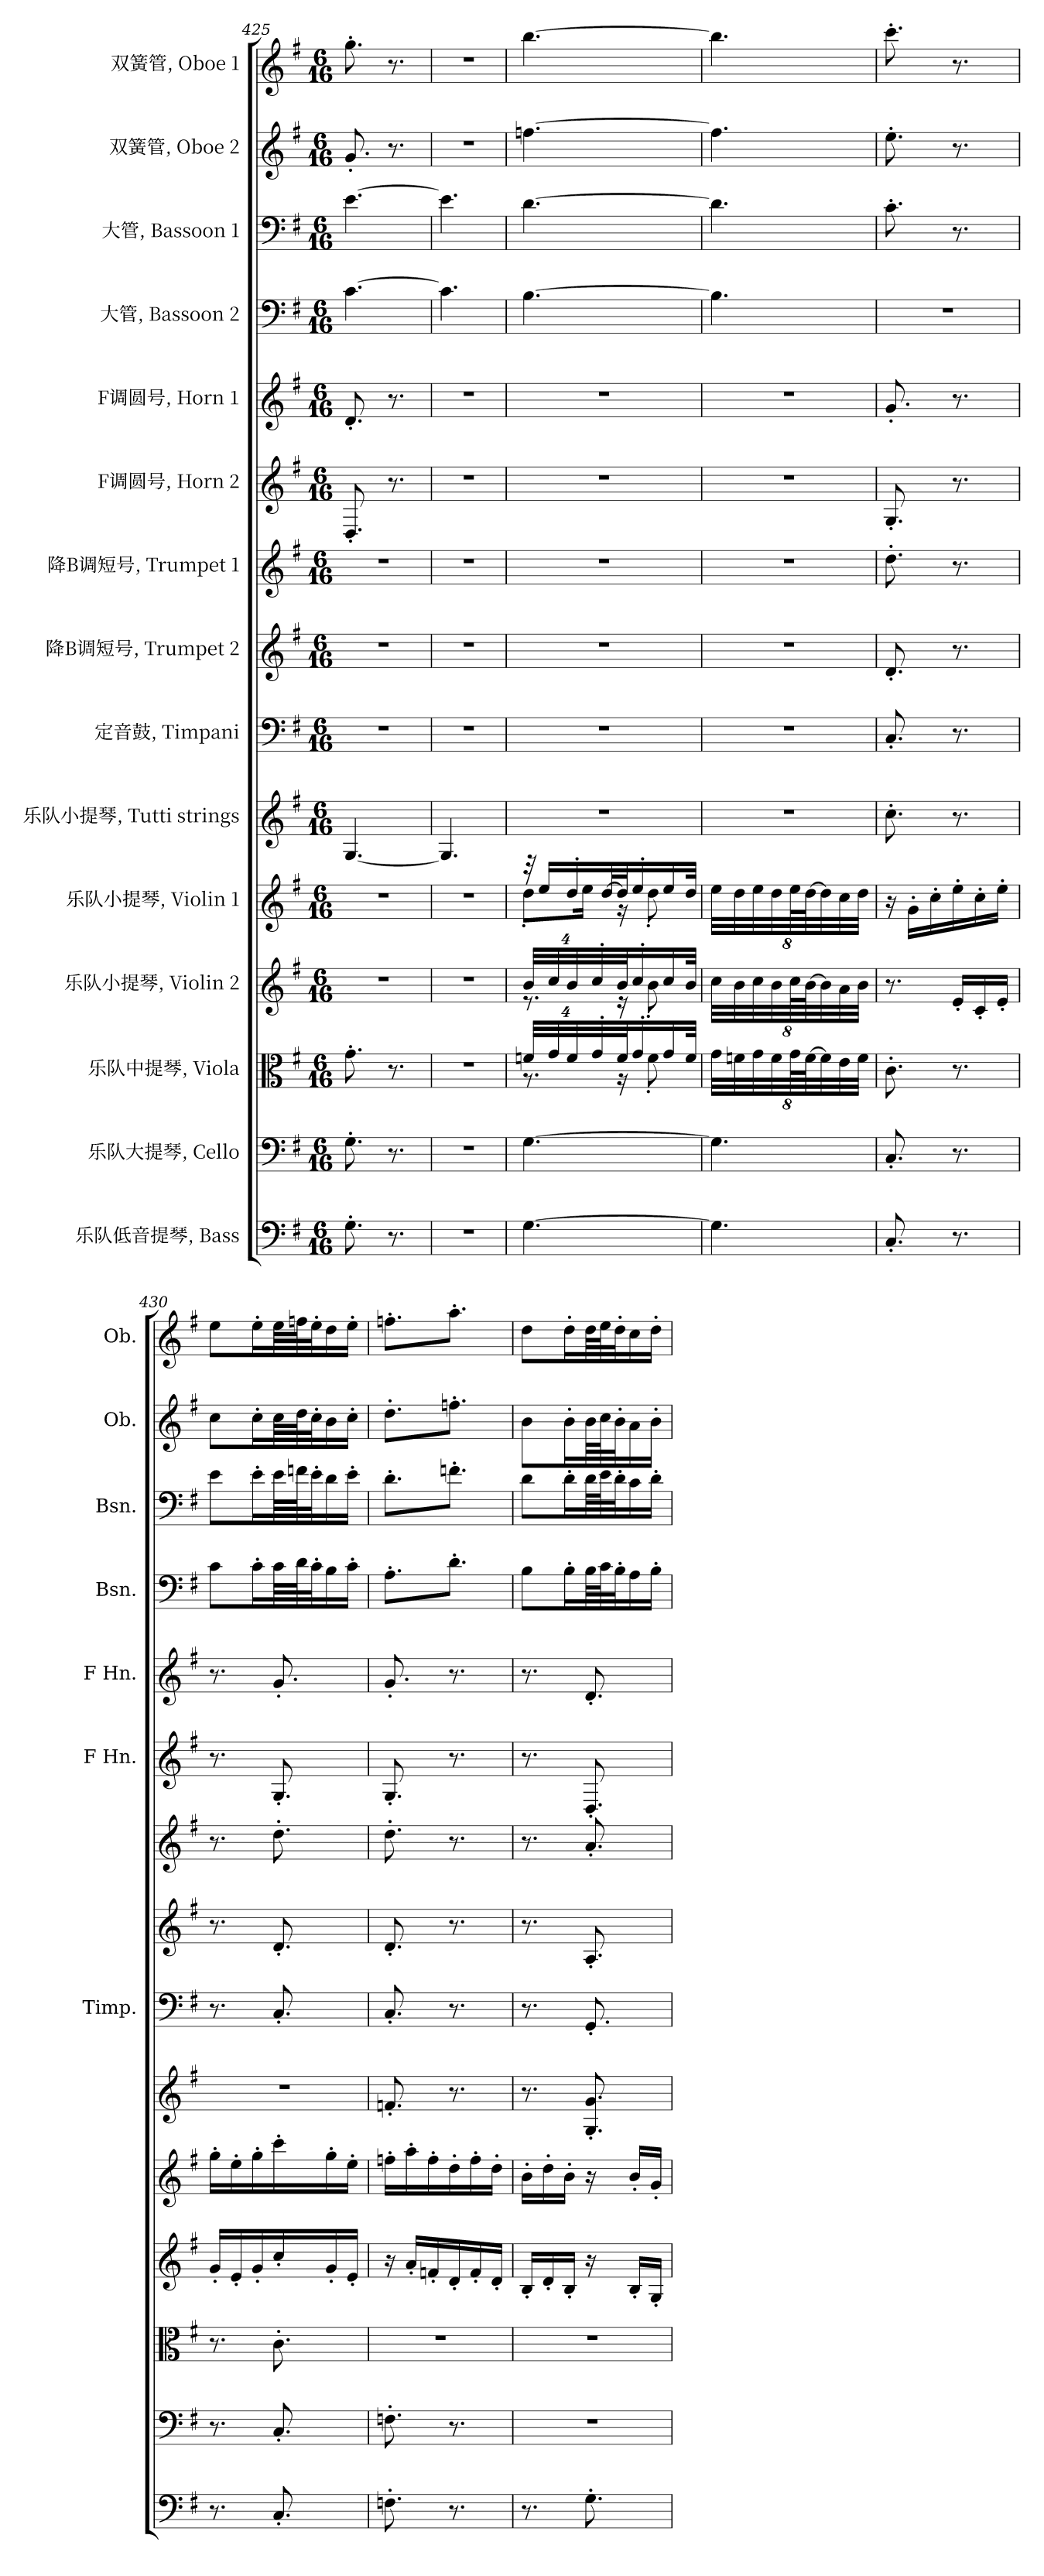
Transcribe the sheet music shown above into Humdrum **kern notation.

**kern	**kern	**kern	**kern	**kern	**kern	**kern	**kern	**kern	**kern	**kern	**kern	**kern	**kern	**kern
*part15	*part14	*part13	*part12	*part11	*part10	*part9	*part8	*part7	*part6	*part5	*part4	*part3	*part2	*part1
*staff15	*staff14	*staff13	*staff12	*staff11	*staff10	*staff9	*staff8	*staff7	*staff6	*staff5	*staff4	*staff3	*staff2	*staff1
*I"乐队低音提琴, Bass	*I"乐队大提琴, Cello	*I"乐队中提琴, Viola	*I"乐队小提琴, Violin 2	*I"乐队小提琴, Violin 1	*I"乐队小提琴, Tutti strings	*I"定音鼓, Timpani	*I"降B调短号, Trumpet 2	*I"降B调短号, Trumpet 1	*I"F调圆号, Horn 2	*I"F调圆号, Horn 1	*I"大管, Bassoon 2	*I"大管, Bassoon 1	*I"双簧管, Oboe 2	*I"双簧管, Oboe 1
*	*	*	*	*	*	*I'Timp.	*	*	*I'F Hn.	*I'F Hn.	*I'Bsn.	*I'Bsn.	*I'Ob.	*I'Ob.
*clefF4	*clefF4	*clefC3	*clefG2	*clefG2	*clefG2	*clefF4	*clefG2	*clefG2	*clefG2	*clefG2	*clefF4	*clefF4	*clefG2	*clefG2
*ITrd7c12	*	*	*	*	*	*	*ITrd1c2	*ITrd1c2	*ITrd4c7	*ITrd4c7	*	*	*	*
*k[f#]	*k[f#]	*k[f#]	*k[f#]	*k[f#]	*k[f#]	*k[f#]	*k[b-]	*k[b-]	*k[]	*k[]	*k[f#]	*k[f#]	*k[f#]	*k[f#]
*M6/16	*M6/16	*M6/16	*M6/16	*M6/16	*M6/16	*M6/16	*M6/16	*M6/16	*M6/16	*M6/16	*M6/16	*M6/16	*M6/16	*M6/16
*MM122	*MM122	*MM122	*MM122	*MM122	*MM122	*MM122	*MM122	*MM122	*MM122	*MM122	*MM122	*MM122	*MM122	*MM122
=425	=425	=425	=425	=425	=425	=425	=425	=425	=425	=425	=425	=425	=425	=425
8.GG'\	8.G'\	8.g'\	4.r	4.r	[4.G/	4.r	4.r	4.r	8.GG'/	8.G'/	[4.c\	[4.e\	8.g'/	8.gg'\
8.r	8.r	8.r	.	.	.	.	.	.	8.r	8.r	.	.	8.r	8.r
=426	=426	=426	=426	=426	=426	=426	=426	=426	=426	=426	=426	=426	=426	=426
4.r	4.r	4.r	4.r	4.r	4.G/]	4.r	4.r	4.r	4.r	4.r	4.c\]	4.e\]	4.r	4.r
=427	=427	=427	=427	=427	=427	=427	=427	=427	=427	=427	=427	=427	=427	=427
*	*	*Xbrackettup	*Xbrackettup	*	*	*	*	*	*	*	*	*	*	*
*	*	*^	*^	*^	*	*	*	*	*	*	*	*	*	*
[4.GG\	[4.G\	64%3fn/LL	8.r	64%3b/LL	8.r	32r	8dd'\L	4.r	4.r	4.r	4.r	4.r	4.r	[4.B\	[4.d\	[4.ffn\	[4.bb\
.	.	.	.	.	.	16ee/LL	.	.	.	.	.	.	.	.	.	.	.
.	.	64%3g/	.	64%3cc/	.	.	.	.	.	.	.	.	.	.	.	.	.
.	.	64%3f/	.	64%3b/	.	16dd'/	.	.	.	.	.	.	.	.	.	.	.
.	.	.	.	.	.	.	16ee\Jk	.	.	.	.	.	.	.	.	.	.
.	.	64%3g'/	.	64%3cc'/	.	.	.	.	.	.	.	.	.	.	.	.	.
.	.	.	.	.	.	[32dd/L	.	.	.	.	.	.	.	.	.	.	.
.	.	32f/K	16r	32b/K	16r	32dd/J]	16r	.	.	.	.	.	.	.	.	.	.
.	.	16g'/	.	16cc'/	.	16ee'/	.	.	.	.	.	.	.	.	.	.	.
.	.	.	8f'\	.	8b'\	.	8dd'\	.	.	.	.	.	.	.	.	.	.
.	.	16g/	.	16cc/	.	16ee/	.	.	.	.	.	.	.	.	.	.	.
.	.	32f/JJk	.	32b/JJk	.	32dd/JJk	.	.	.	.	.	.	.	.	.	.	.
*	*	*v	*v	*	*	*v	*v	*	*	*	*	*	*	*	*	*	*
*	*	*	*v	*v	*	*	*	*	*	*	*	*	*	*	*
=428	=428	=428	=428	=428	=428	=428	=428	=428	=428	=428	=428	=428	=428	=428
*	*	*	*	*Xbrackettup	*	*	*	*	*	*	*	*	*	*
4.GG\]	4.G\]	64%3g\LL	64%3cc\LL	64%3ee\LL	4.r	4.r	4.r	4.r	4.r	4.r	4.B\]	4.d\]	4.ff\]	4.bb\]
.	.	64%3fn\	64%3b\	64%3dd\	.	.	.	.	.	.	.	.	.	.
.	.	64%3g\	64%3cc\	64%3ee\	.	.	.	.	.	.	.	.	.	.
.	.	64%3f\	64%3b\	64%3dd\	.	.	.	.	.	.	.	.	.	.
.	.	128%3g\L	128%3cc\L	128%3ee\L	.	.	.	.	.	.	.	.	.	.
.	.	[128%3f\J	[128%3b\J	[128%3dd\J	.	.	.	.	.	.	.	.	.	.
.	.	64%3f\]	64%3b\]	64%3dd\]	.	.	.	.	.	.	.	.	.	.
.	.	64%3e\	64%3a\	64%3cc\	.	.	.	.	.	.	.	.	.	.
.	.	64%3f\JJ	64%3b\JJ	64%3dd\JJ	.	.	.	.	.	.	.	.	.	.
!!LO:PB:g=z
=429	=429	=429	=429	=429	=429	=429	=429	=429	=429	=429	=429	=429	=429	=429
*	*	*	*	*	*	*	*	*	*	*	*	*	*	*MM128
8.CC'/	8.C'/	8.c'\	8.r	16r	8.cc'\	8.C'/	8.c'/	8.cc'\	8.C'/	8.c'/	4.r	8.c'\	8.ee'\	8.ccc'\
.	.	.	.	16g'\LL	.	.	.	.	.	.	.	.	.	.
.	.	.	.	16cc'\	.	.	.	.	.	.	.	.	.	.
8.r	8.r	8.r	16e'/LL	16ee'\	8.r	8.r	8.r	8.r	8.r	8.r	.	8.r	8.r	8.r
.	.	.	16c'/	16cc'\	.	.	.	.	.	.	.	.	.	.
.	.	.	16e'/JJ	16ee'\JJ	.	.	.	.	.	.	.	.	.	.
=430	=430	=430	=430	=430	=430	=430	=430	=430	=430	=430	=430	=430	=430	=430
8.r	8.r	8.r	16g'/LL	16gg'\LL	4.r	8.r	8.r	8.r	8.r	8.r	8c\L	8e\L	8cc\L	8ee\L
.	.	.	16e'/	16ee'\	.	.	.	.	.	.	.	.	.	.
.	.	.	16g'/	16gg'\	.	.	.	.	.	.	16c'\L	16e'\L	16cc'\L	16ee'\L
8.CC'/	8.C'/	8.c'\	16cc'/	16ccc'\	.	8.C'/	8.c'/	8.cc'\	8.C'/	8.c'/	64c\LL	64e\LL	64cc\LL	64ee\LL
.	.	.	.	.	.	.	.	.	.	.	64d\J	64fn\J	64dd\J	64ffn\J
.	.	.	.	.	.	.	.	.	.	.	32c'\J	32e'\J	32cc'\J	32ee'\J
.	.	.	16g'/	16gg'\	.	.	.	.	.	.	16B\	16d\	16b\	16dd\
*	*	*	*	*	*	*	*	*	*	*	*	*	*	*MM120
.	.	.	16e'/JJ	16ee'\JJ	.	.	.	.	.	.	16c'\JJ	16e'\JJ	16cc'\JJ	16ee'\JJ
=431	=431	=431	=431	=431	=431	=431	=431	=431	=431	=431	=431	=431	=431	=431
*	*	*	*	*	*	*	*	*	*	*	*	*	*	*MM124
8.FFn'\	8.Fn'\	4.r	16r	16ffn'\LL	8.fn'/	8.C'/	8.c'/	8.cc'\	8.C'/	8.c'/	8.A'\L	8.d'\L	8.dd'\L	8.ffn'\L
.	.	.	16a'/LL	16aa'\	.	.	.	.	.	.	.	.	.	.
.	.	.	16fn'/	16ff'\	.	.	.	.	.	.	.	.	.	.
*	*	*	*	*	*	*	*	*	*	*	*	*	*	*MM128
8.r	8.r	.	16d'/	16dd'\	8.r	8.r	8.r	8.r	8.r	8.r	8.d'\J	8.fn'\J	8.ffn'\J	8.aa'\J
.	.	.	16f'/	16ff'\	.	.	.	.	.	.	.	.	.	.
.	.	.	16d'/JJ	16dd'\JJ	.	.	.	.	.	.	.	.	.	.
=432	=432	=432	=432	=432	=432	=432	=432	=432	=432	=432	=432	=432	=432	=432
8.r	4.r	4.r	16B'/LL	16b'\LL	8.r	8.r	8.r	8.r	8.r	8.r	8B\L	8d\L	8b\L	8dd\L
.	.	.	16d'/	16dd'\	.	.	.	.	.	.	.	.	.	.
.	.	.	16B'/JJ	16b'\JJ	.	.	.	.	.	.	16B'\L	16d'\L	16b'\L	16dd'\L
8.GG'\	.	.	16r	16r	8.G/' 8.g/'	8.GG'/	8.G'/	8.g'/	8.GG'/	8.G'/	64B\LL	64d\LL	64b\LL	64dd\LL
.	.	.	.	.	.	.	.	.	.	.	64c\J	64e\J	64cc\J	64ee\J
.	.	.	.	.	.	.	.	.	.	.	32B'\J	32d'\J	32b'\J	32dd'\J
.	.	.	16B'/LL	16b'/LL	.	.	.	.	.	.	16A\	16c\	16a\	16cc\
*	*	*	*	*	*	*	*	*	*	*	*	*	*	*MM123
.	.	.	16G'/JJ	16g'/JJ	.	.	.	.	.	.	16B'\JJ	16d'\JJ	16b'\JJ	16dd'\JJ
=	=	=	=	=	=	=	=	=	=	=	=	=	=	=
*-	*-	*-	*-	*-	*-	*-	*-	*-	*-	*-	*-	*-	*-	*-
